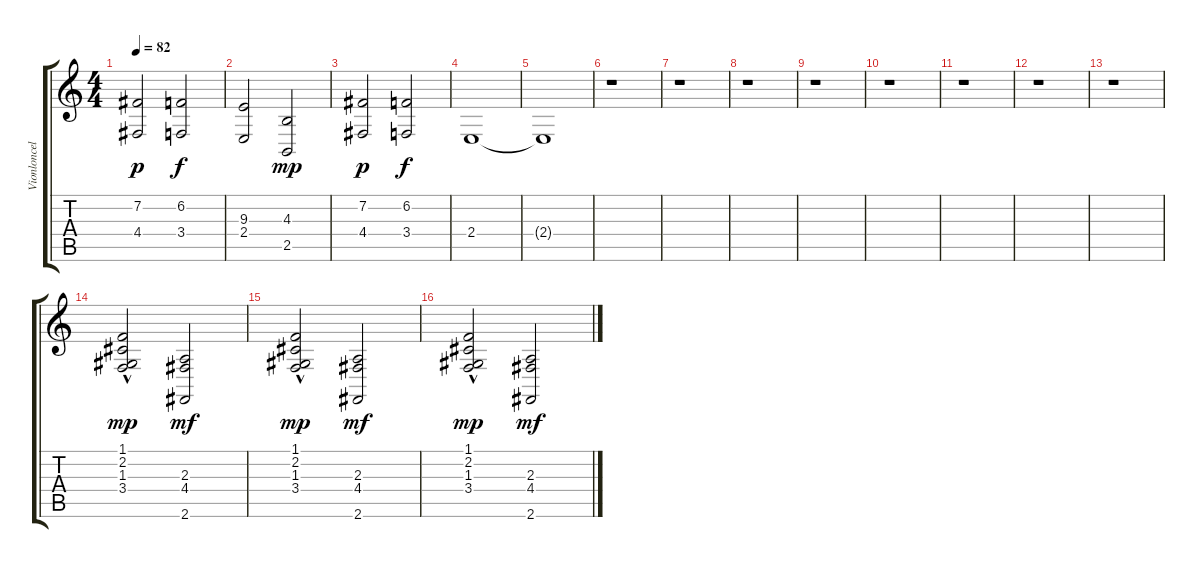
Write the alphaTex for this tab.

\track ("Vionloncelle" "Vionloncel") {instrument stringensemble2}
\staff {score tabs}
\tuning (E4 B3 G3 D3 A2 E2) {hide}
\ts (4 4)
\tempo 82
\clef g2
\ks c
(7.2 4.4).2{dy p} (6.2 3.4).2{dy f} |
(9.3 2.4).2 (4.3 2.5).2{dy mp} |
(7.2 4.4).2{dy p} (6.2 3.4).2{dy f} |
2.4.1 |
2.4{t}.1 |
r.1 |
r.1 |
r.1 |
r.1 |
r.1 |
r.1 |
r.1 |
r.1 |
(1.1 2.2 1.3{hac} 3.4{hac}).2{dy mp} (2.3 4.4 2.6).2{dy mf} |
(1.1 2.2 1.3{hac} 3.4{hac}).2{dy mp} (2.3 4.4 2.6).2{dy mf} |
(1.1 2.2 1.3{hac} 3.4{hac}).2{dy mp} (2.3 4.4 2.6).2{dy mf}
